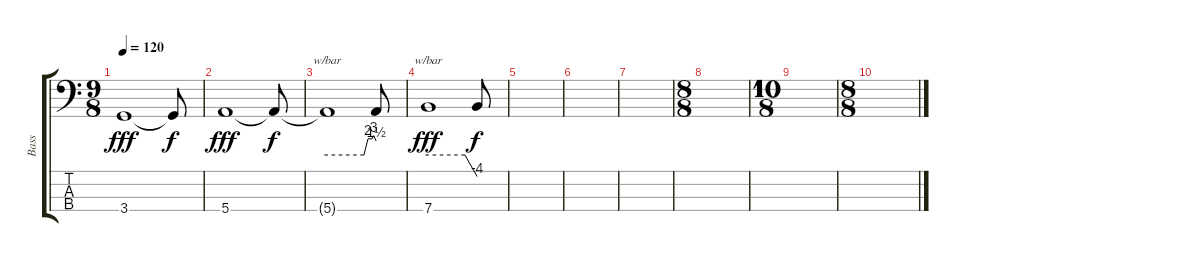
\track ("Bass" "Bass") {instrument electricbassfinger}
\staff {score tabs}
\tuning (G2 D2 A1 E1) {hide}
\ts (9 8)
\tempo 120
\clef f4
\ks c
3.4.1{dy fff} 3.4{t}.8{dy f} |
5.4.1{dy fff} 5.4{t}.8{dy f} |
5.4{t}.1{tbe (custom default 0 0 45 0 50 8 55 8 57 12 60 6)} 5.4{t}.8 |
7.4.1{tbe (custom default 0 0 45 0 60 -16) dy fff} 7.4{t}.8{dy f} |
|
|
|
\ts (8 8)
|
\ts (10 8)
|
\ts (8 8)
